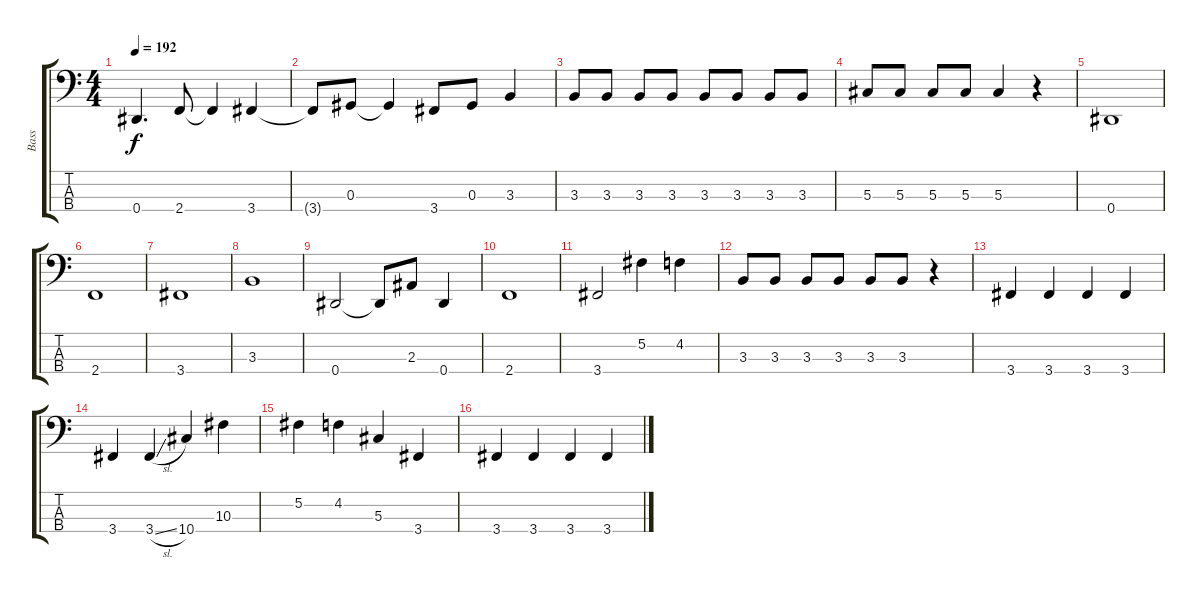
\track ("Bass" "Bass") {instrument electricbasspick}
\staff {score tabs}
\tuning (Gb2 Db2 Ab1 Eb1) {hide}
\ts (4 4)
\tempo 192
\clef f4
\ks c
0.4.4{d dy f} 2.4.8 2.4{t}.4 3.4.4 |
3.4{t}.8 0.3.8 0.3{t}.4 3.4.8 0.3.8 3.3.4 |
3.3.8 3.3.8 3.3.8 3.3.8 3.3.8 3.3.8 3.3.8 3.3.8 |
5.3.8 5.3.8 5.3.8 5.3.8 5.3.4 r.4 |
0.4.1 |
2.4.1 |
3.4.1 |
3.3.1 |
0.4.2 0.4{t}.8 2.3.8 0.4.4 |
2.4.1 |
3.4.2 5.2.4 4.2.4 |
3.3.8 3.3.8 3.3.8 3.3.8 3.3.8 3.3.8 r.4 |
3.4.4 3.4.4 3.4.4 3.4.4 |
3.4.4 3.4{sl}.4 10.4.4 10.3.4 |
5.2.4 4.2.4 5.3.4 3.4.4 |
3.4.4 3.4.4 3.4.4 3.4.4
